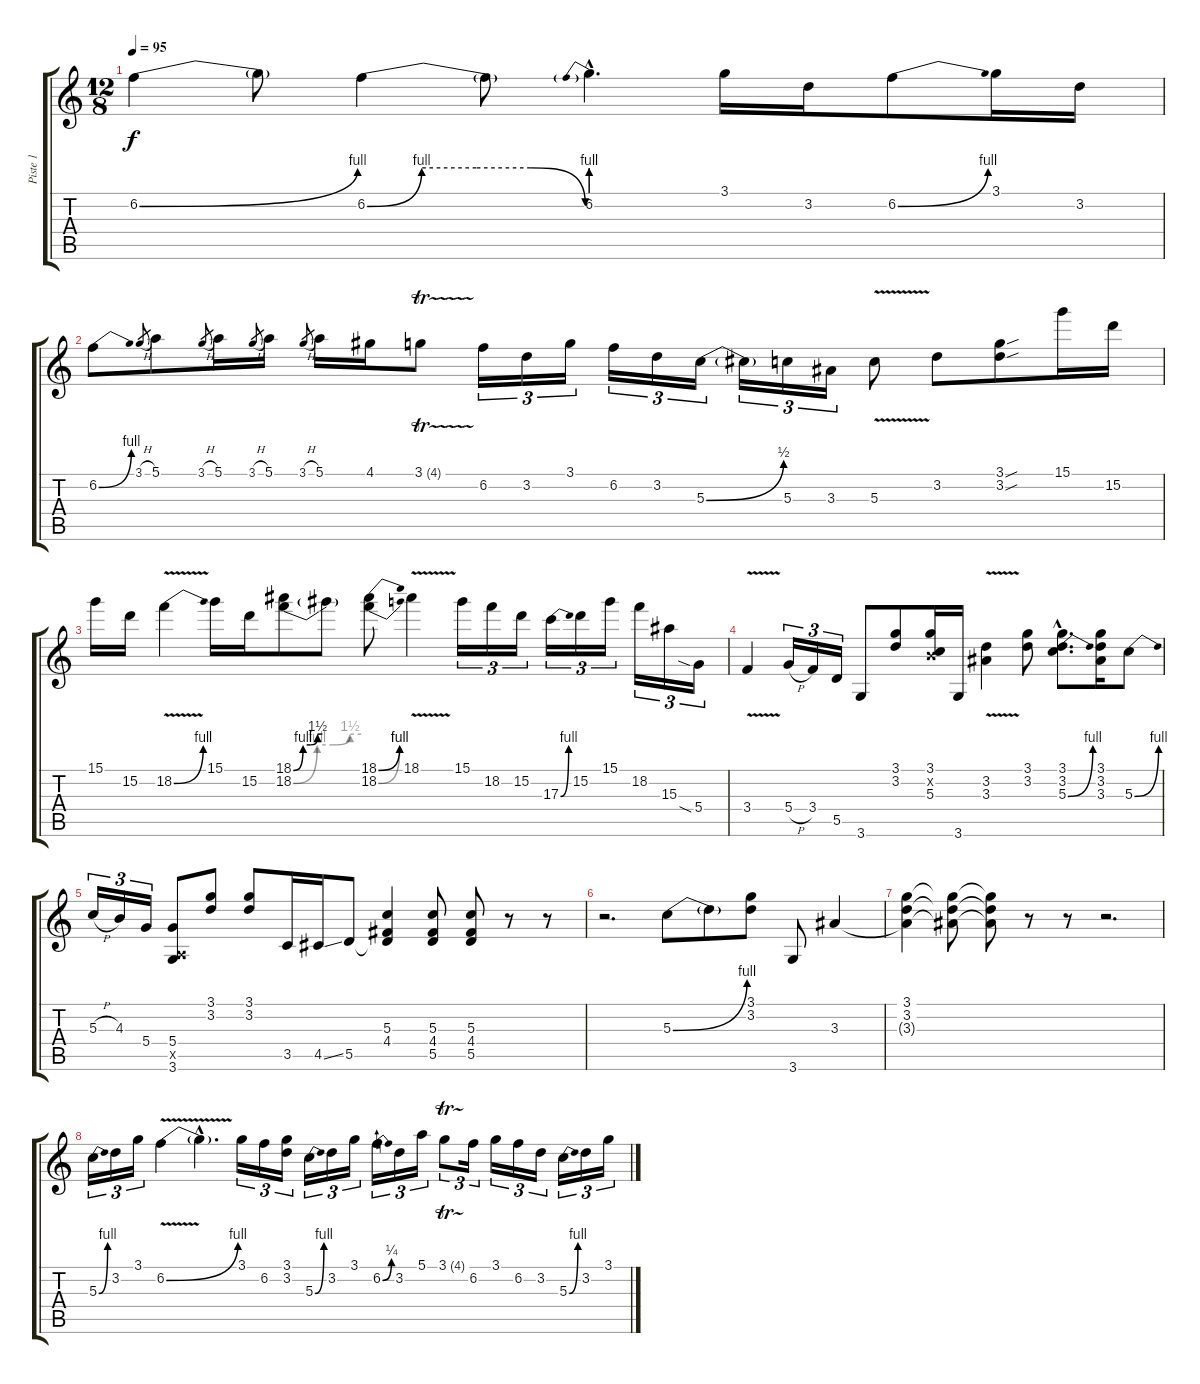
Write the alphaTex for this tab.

\track ("Piste 1" "Piste 1") {instrument overdrivenguitar}
\staff {score tabs}
\tuning (E4 B3 G3 D3 A2 E2) {hide}
\ts (12 8)
\tempo 95
\clef g2
\ks c
6.2{be (bend 0 0 60 4)}.4{dy f} 6.2{t}.8 6.2{be (custom 0 0 15 4 30 4 45 4 60 0)}.4 6.2{t}.8 6.2{be (prebend 0 4 60 4) hac}.4{d} 3.1.16 3.2.16 6.2{be (bend 0 0 60 4)}.8 3.1.16 3.2.16 |
6.2{be (bend 0 0 60 4)}.8 3.1{h}.8{gr} 5.1.8 3.1{h}.8{gr} 5.1.16 3.1{h}.8{gr} 5.1.16 3.1{h}.8{gr} 5.1.16 4.1.16 3.1{tr (4 64)}.8 6.2.16{tu (3 2)} 3.2.16{tu (3 2)} 3.1.16{tu (3 2)} 6.2.16{tu (3 2)} 3.2.16{tu (3 2)} 5.3{be (bend 0 0 60 2)}.16{tu (3 2)} 5.3{t}.16{tu (3 2)} 5.3.16{tu (3 2)} 3.3.16{tu (3 2)} 5.3{v}.8 3.2.8 (3.1{sou} 3.2{sou}).8 15.1.16 15.2.16 |
15.1.16 15.2.16 18.2{be (bend 0 0 60 4) v}.4 15.1.16 15.2.16 (18.1{be (custom 0 0 20 4 35 4 50 6 60 6)} 18.2{be (custom 0 0 21 4 35 4 50 6 60 6)}).8 18.2{t}.8 (18.1{be (bend 0 0 60 4)} 18.2{be (bend 0 0 60 4)}).8 18.1{v}.4 15.1.16{tu (3 2)} 18.2.16{tu (3 2)} 15.2.16{tu (3 2)} 17.3{be (bend 0 0 60 4)}.16{tu (3 2)} 15.2.16{tu (3 2)} 15.1.16{tu (3 2)} 18.2.16{tu (3 2)} 15.3.16{tu (3 2)} 5.4{sia}.16{tu (3 2)} |
3.4{v}.4 5.4{h}.16{tu (3 2)} 3.4.16{tu (3 2)} 5.5.16{tu (3 2)} 3.6.8 (3.1 3.2).8 (3.1 0.2{x} 5.3).16 3.6.16 (3.2{v} 3.3{v}).4 (3.1 3.2).8 (3.1{hac} 3.2{hac} 5.3{be (bend 0 0 60 4) hac}).8{d} (3.1 3.2 3.3).16 5.3{be (bend 0 0 60 4)}.8 |
5.3{h}.16{tu (3 2)} 4.3.16{tu (3 2)} 5.4.16{tu (3 2)} (5.4 0.5{x} 3.6).8 (3.1 3.2).8 (3.1 3.2).8 3.5.16 4.5{ss}.16 5.5.8 (5.3 4.4 5.5{t}).4 (5.3 4.4 5.5).8 (5.3 4.4 5.5).8 r.8 r.8 |
r.2{d} 5.3{be (bend 0 0 60 4)}.8 5.3{t}.8 (3.1 3.2).8 3.6.8 3.3.4 |
(3.1 3.2 3.3{t}).4 (3.1{t} 3.2{t} 3.3{t}).8 (3.1{t} 3.2{t} 3.3{t}).8 r.8 r.8 r.2{d} |
5.3{be (bend 0 0 60 4)}.16{tu (3 2)} 3.2.16{tu (3 2)} 3.1.16{tu (3 2)} 6.2{be (bend 0 0 60 4) v}.4 6.2{hac t}.4{d} 3.1.16{tu (3 2)} 6.2.16{tu (3 2)} (3.1 3.2).16{tu (3 2)} 5.3{be (bend 0 0 60 4)}.16{tu (3 2)} 3.2.16{tu (3 2)} 3.1.16{tu (3 2)} 6.2{be (bend 0 0 60 1)}.16{tu (3 2)} 3.2.16{tu (3 2)} 5.1.16{tu (3 2)} 3.1{tr (4 64)}.8{tu (3 2)} 6.2.16{tu (3 2)} 3.1.16{tu (3 2)} 6.2.16{tu (3 2)} 3.2.16{tu (3 2)} 5.3{be (bend 0 0 60 4)}.16{tu (3 2)} 3.2.16{tu (3 2)} 3.1.16{tu (3 2)}
